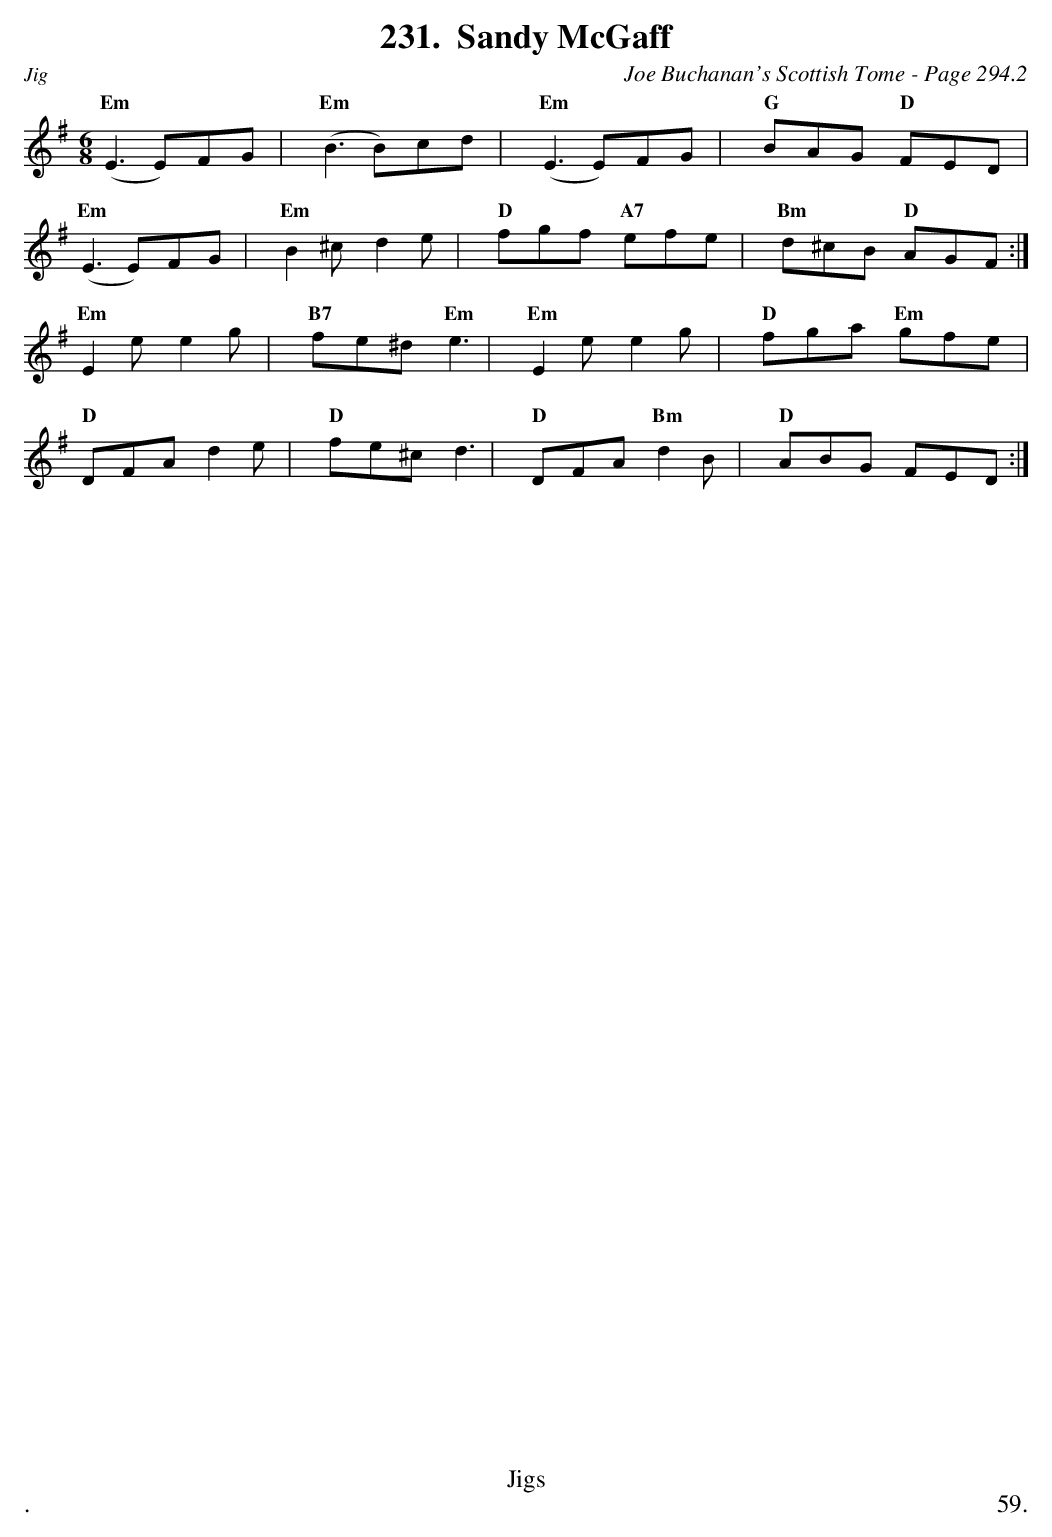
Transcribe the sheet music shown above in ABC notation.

X:1
T:Sandy McGaff
C:Joe Buchanan's Scottish Tome - Page 294.2
L:1/8
M:6/8
K:G
("Em"E3 E)FG | "Em"(B3 B)cd | "Em"(E3 E)FG | "G"BAG "D"FED |
"Em"(E3 E)FG |"Em" B2 ^c d2 e | "D"fgf "A7"efe | "Bm"d^cB "D"AGF :|
"Em"E2 e e2 g | "B7"fe^d "Em"e3 | "Em"E2 e e2 g | "D"fga "Em"gfe |
"D"DFA d2 e | "D"fe^c d3 | "D"DFA "Bm"d2 B | "D"ABG FED :|
